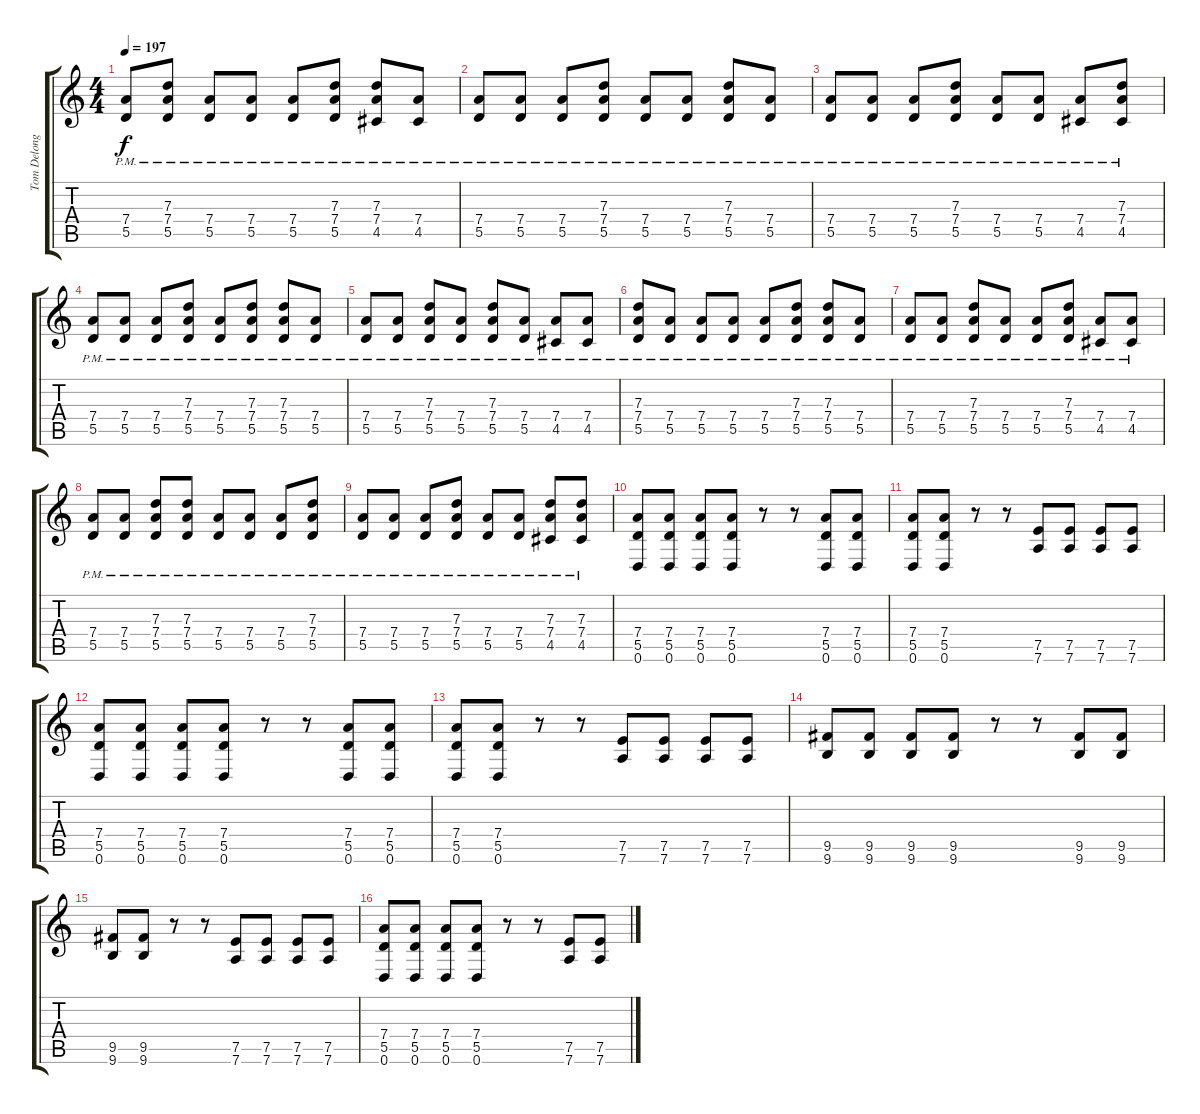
\track ("Tom Delonge (Distortion)" "Tom Delong") {instrument distortionguitar}
\staff {score tabs}
\tuning (E4 B3 G3 D3 A2 D2) {hide}
\ts (4 4)
\tempo 197
\clef g2
\ks c
(7.4{pm} 5.5{pm}).8{dy f} (7.3 7.4{pm} 5.5{pm}).8 (7.4{pm} 5.5{pm}).8 (7.4{pm} 5.5{pm}).8 (7.4{pm} 5.5{pm}).8 (7.3 7.4{pm} 5.5{pm}).8 (7.3 7.4{pm} 4.5{pm}).8 (7.4{pm} 4.5{pm}).8 |
(7.4{pm} 5.5{pm}).8 (7.4{pm} 5.5{pm}).8 (7.4{pm} 5.5{pm}).8 (7.3 7.4{pm} 5.5{pm}).8 (7.4{pm} 5.5{pm}).8 (7.4{pm} 5.5{pm}).8 (7.3 7.4{pm} 5.5{pm}).8 (7.4{pm} 5.5{pm}).8 |
(7.4{pm} 5.5{pm}).8 (7.4{pm} 5.5{pm}).8 (7.4{pm} 5.5{pm}).8 (7.3 7.4{pm} 5.5{pm}).8 (7.4{pm} 5.5{pm}).8 (7.4{pm} 5.5{pm}).8 (7.4{pm} 4.5{pm}).8 (7.3 7.4{pm} 4.5{pm}).8 |
(7.4{pm} 5.5{pm}).8 (7.4{pm} 5.5{pm}).8 (7.4{pm} 5.5{pm}).8 (7.3 7.4{pm} 5.5{pm}).8 (7.4{pm} 5.5{pm}).8 (7.3 7.4{pm} 5.5{pm}).8 (7.3 7.4{pm} 5.5{pm}).8 (7.4{pm} 5.5{pm}).8 |
(7.4{pm} 5.5{pm}).8 (7.4{pm} 5.5{pm}).8 (7.3 7.4{pm} 5.5{pm}).8 (7.4{pm} 5.5{pm}).8 (7.3 7.4{pm} 5.5{pm}).8 (7.4{pm} 5.5{pm}).8 (7.4{pm} 4.5{pm}).8 (7.4{pm} 4.5{pm}).8 |
(7.3 7.4{pm} 5.5{pm}).8 (7.4{pm} 5.5{pm}).8 (7.4{pm} 5.5{pm}).8 (7.4{pm} 5.5{pm}).8 (7.4{pm} 5.5{pm}).8 (7.3 7.4{pm} 5.5{pm}).8 (7.3 7.4{pm} 5.5{pm}).8 (7.4{pm} 5.5{pm}).8 |
(7.4{pm} 5.5{pm}).8 (7.4{pm} 5.5{pm}).8 (7.3 7.4{pm} 5.5{pm}).8 (7.4{pm} 5.5{pm}).8 (7.4{pm} 5.5{pm}).8 (7.3 7.4{pm} 5.5{pm}).8 (7.4{pm} 4.5{pm}).8 (7.4{pm} 4.5{pm}).8 |
(7.4{pm} 5.5{pm}).8 (7.4{pm} 5.5{pm}).8 (7.3 7.4{pm} 5.5{pm}).8 (7.3 7.4{pm} 5.5{pm}).8 (7.4{pm} 5.5{pm}).8 (7.4{pm} 5.5{pm}).8 (7.4{pm} 5.5{pm}).8 (7.3 7.4{pm} 5.5{pm}).8 |
(7.4{pm} 5.5{pm}).8 (7.4{pm} 5.5{pm}).8 (7.4{pm} 5.5{pm}).8 (7.3 7.4{pm} 5.5{pm}).8 (7.4{pm} 5.5{pm}).8 (7.4{pm} 5.5{pm}).8 (7.3 7.4{pm} 4.5{pm}).8 (7.3 7.4{pm} 4.5{pm}).8 |
(7.4 5.5 0.6).8 (7.4 5.5 0.6).8 (7.4 5.5 0.6).8 (7.4 5.5 0.6).8 r.8 r.8 (7.4 5.5 0.6).8 (7.4 5.5 0.6).8 |
(7.4 5.5 0.6).8 (7.4 5.5 0.6).8 r.8 r.8 (7.5 7.6).8 (7.5 7.6).8 (7.5 7.6).8 (7.5 7.6).8 |
(7.4 5.5 0.6).8 (7.4 5.5 0.6).8 (7.4 5.5 0.6).8 (7.4 5.5 0.6).8 r.8 r.8 (7.4 5.5 0.6).8 (7.4 5.5 0.6).8 |
(7.4 5.5 0.6).8 (7.4 5.5 0.6).8 r.8 r.8 (7.5 7.6).8 (7.5 7.6).8 (7.5 7.6).8 (7.5 7.6).8 |
(9.5 9.6).8 (9.5 9.6).8 (9.5 9.6).8 (9.5 9.6).8 r.8 r.8 (9.5 9.6).8 (9.5 9.6).8 |
(9.5 9.6).8 (9.5 9.6).8 r.8 r.8 (7.5 7.6).8 (7.5 7.6).8 (7.5 7.6).8 (7.5 7.6).8 |
(7.4 5.5 0.6).8 (7.4 5.5 0.6).8 (7.4 5.5 0.6).8 (7.4 5.5 0.6).8 r.8 r.8 (7.5 7.6).8 (7.5 7.6).8
